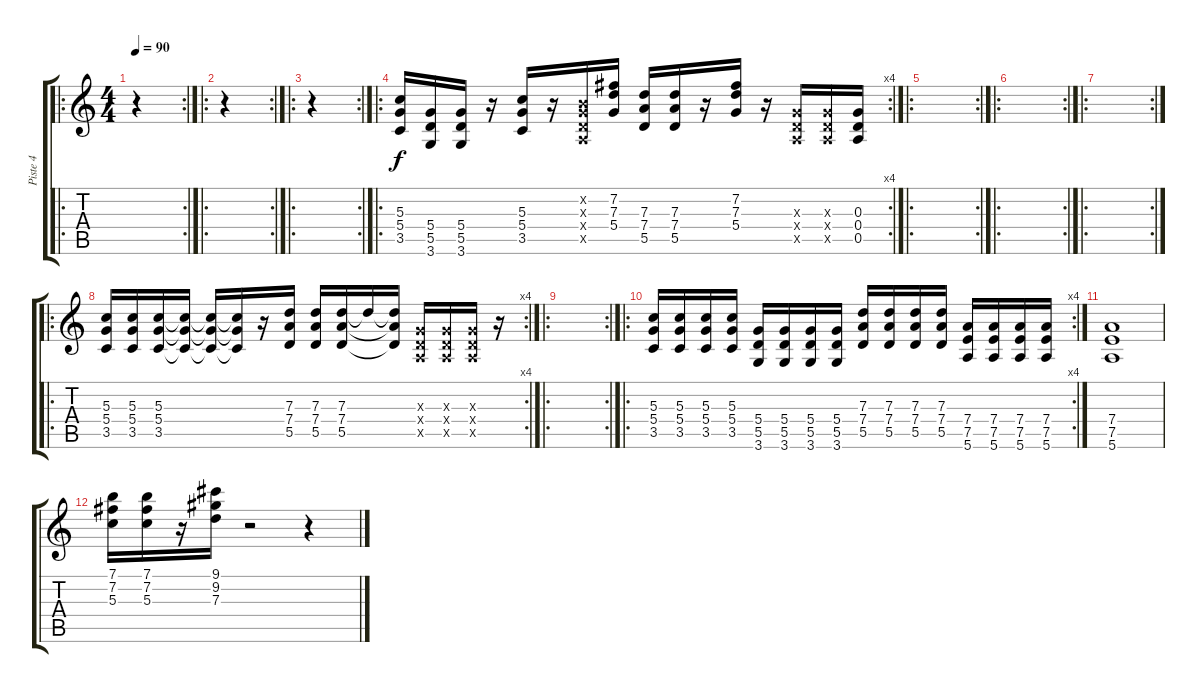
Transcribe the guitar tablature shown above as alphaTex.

\track ("Piste 4" "Piste 4") {instrument distortionguitar}
\staff {score tabs}
\tuning (E4 B3 G3 D3 A2 E2) {hide}
\ro
\rc 2
\ts (4 4)
\tempo 90
\clef g2
\ks c
r.4{dy f instrument distortionguitar} |
\ro
\rc 2
r.4 |
\ro
\rc 2
r.4 |
\ro
\rc 4
(5.3 5.4 3.5).16 (5.4 5.5 3.6).16 (5.4 5.5 3.6).16 r.16 (5.3 5.4 3.5).16 r.16 (0.2{x} 0.3{x} 0.4{x} 0.5{x}).16 (7.2 7.3 5.4).16 (7.3 7.4 5.5).16 (7.3 7.4 5.5).16 r.16 (7.2 7.3 5.4).16 r.16 (0.3{x} 0.4{x} 0.5{x}).16 (0.3{x} 0.4{x} 0.5{x}).16 (0.3 0.4 0.5).16 |
\ro
\rc 2
|
\ro
\rc 2
|
\ro
\rc 2
|
\ro
\rc 4
(5.3 5.4 3.5).16 (5.3 5.4 3.5).16 (5.3 5.4 3.5).16 (5.3{t} 5.4{t} 3.5{t}).16 (5.3{t} 5.4{t} 3.5{t}).16 (5.3{t} 5.4{t} 3.5{t}).16 r.16 (7.3 7.4 5.5).16 (7.3 7.4 5.5).16 (7.3 7.4 5.5).16 7.3{t}.16 (7.3{t} 7.4{t} 5.5{t}).16 (0.3{x} 0.4{x} 0.5{x}).16 (0.3{x} 0.4{x} 0.5{x}).16 (0.3{x} 0.4{x} 0.5{x}).16 r.16 |
\ro
\rc 2
|
\ro
\rc 4
(5.3 5.4 3.5).16 (5.3 5.4 3.5).16 (5.3 5.4 3.5).16 (5.3 5.4 3.5).16 (5.4 5.5 3.6).16 (5.4 5.5 3.6).16 (5.4 5.5 3.6).16 (5.4 5.5 3.6).16 (7.3 7.4 5.5).16 (7.3 7.4 5.5).16 (7.3 7.4 5.5).16 (7.3 7.4 5.5).16 (7.4 7.5 5.6).16 (7.4 7.5 5.6).16 (7.4 7.5 5.6).16 (7.4 7.5 5.6).16 |
(7.4 7.5 5.6).1 |
(7.1 7.2 5.3).16 (7.1 7.2 5.3).16 r.16 (9.1 9.2 7.3).16 r.2 r.4
